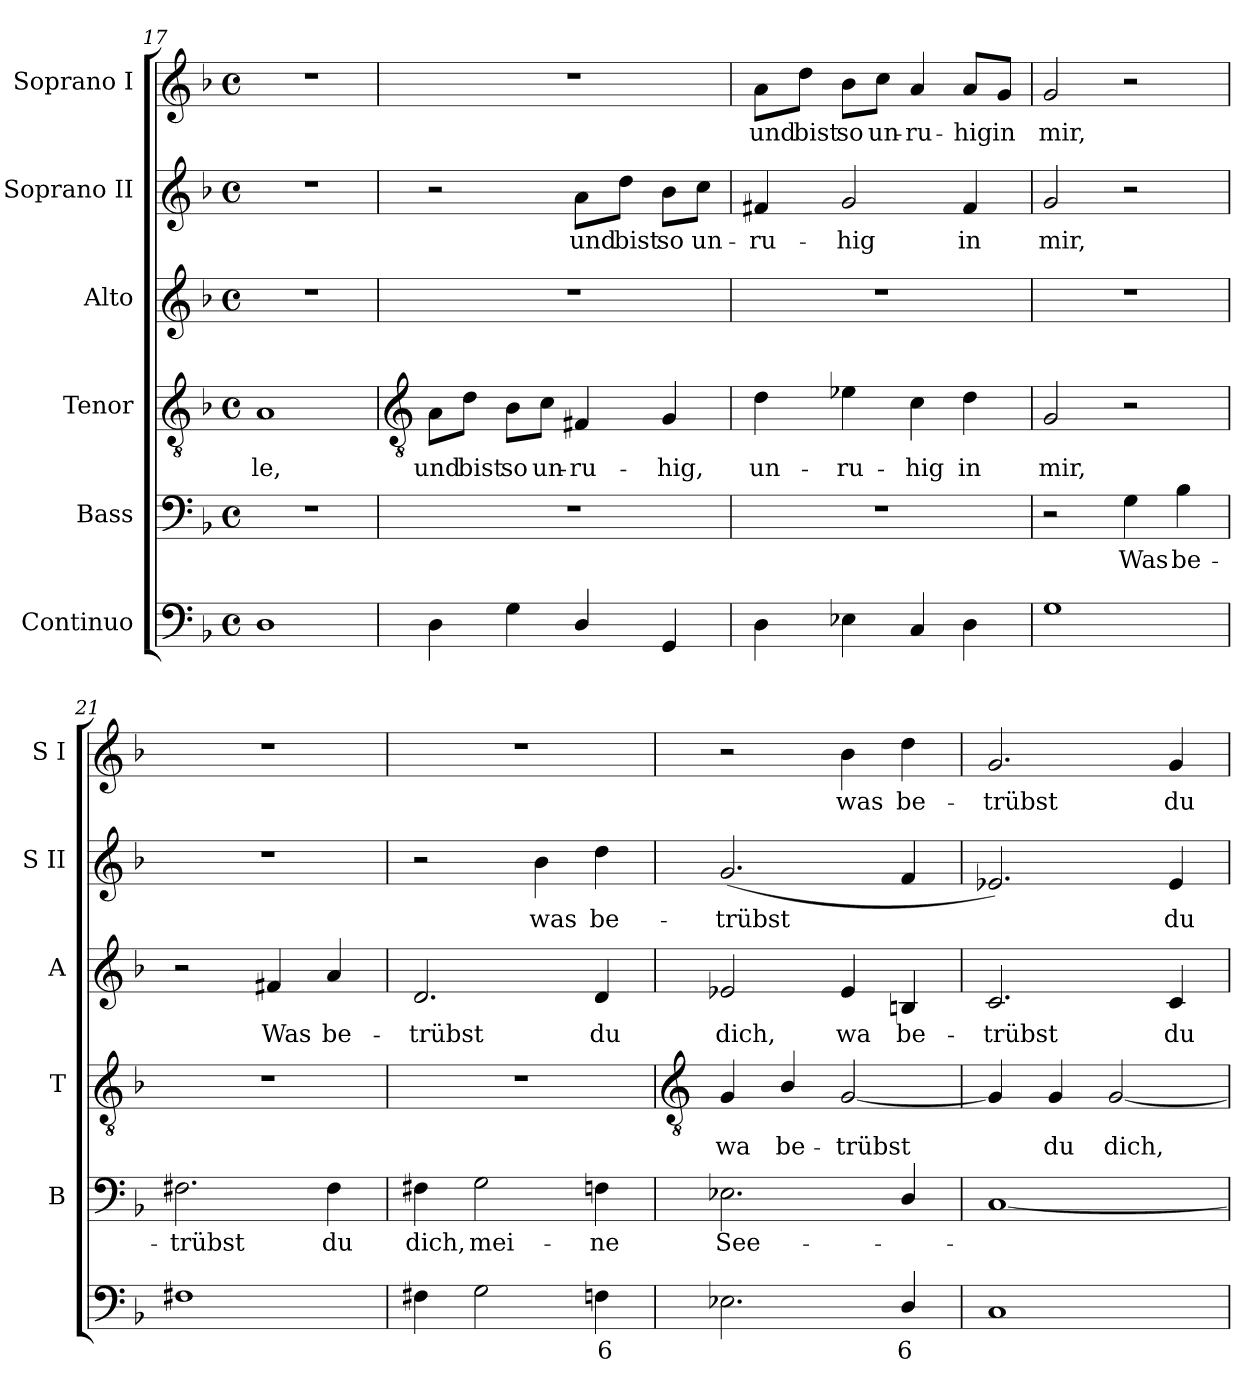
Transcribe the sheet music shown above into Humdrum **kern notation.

**kern	**text	**kern	**text	**kern	**text	**kern	**text	**kern	**text	**kern	**text
*part6	*part6	*part5	*part5	*part4	*part4	*part3	*part3	*part2	*part2	*part1	*part1
*staff6	*staff6	*staff5	*staff5	*staff4	*staff4	*staff3	*staff3	*staff2	*staff2	*staff1	*staff1
*I"Continuo	*	*I"Bass	*	*I"Tenor	*	*I"Alto	*	*I"Soprano II	*	*I"Soprano I	*
*	*	*I'B	*	*I'T	*	*I'A	*	*I'S II	*	*I'S I	*
*clefF4	*	*clefF4	*	*clefGv2	*	*clefG2	*	*clefG2	*	*clefG2	*
*k[b-]	*	*k[b-]	*	*k[b-]	*	*k[b-]	*	*k[b-]	*	*k[b-]	*
*F:	*	*F:	*	*F:	*	*F:	*	*F:	*	*F:	*
*M4/4	*	*M4/4	*	*M4/4	*	*M4/4	*	*M4/4	*	*M4/4	*
*met(c)	*	*met(c)	*	*met(c)	*	*met(c)	*	*met(c)	*	*met(c)	*
=17	=17	=17	=17	=17	=17	=17	=17	=17	=17	=17	=17
!	!	!	!	!	!LO:LY:b	!	!	!	!	!	!
1D	.	1r	.	1A	-le,	1r	.	1r	.	1r	.
!!LO:LB:g=z
=18	=18	=18	=18	=18	=18	=18	=18	=18	=18	=18	=18
*	*	*	*	*clefGv2	*	*	*	*	*	*	*
!	!	!	!	!	!LO:LY:b	!	!	!	!	!	!
4D	.	1r	.	8A\L	und	1r	.	2r	.	1r	.
!	!	!	!	!	!LO:LY:b	!	!	!	!	!	!
.	.	.	.	8d\J	bist	.	.	.	.	.	.
!	!	!	!	!	!LO:LY:b	!	!	!	!	!	!
4G	.	.	.	8B-\L	so	.	.	.	.	.	.
!	!	!	!	!	!LO:LY:b	!	!	!	!	!	!
.	.	.	.	8c\J	un-	.	.	.	.	.	.
!	!	!	!	!	!LO:LY:b	!	!	!	!LO:LY:b	!	!
4D/	.	.	.	4F#X	-ru-	.	.	8a\L	und	.	.
!	!	!	!	!	!	!	!	!	!LO:LY:b	!	!
.	.	.	.	.	.	.	.	8dd\J	bist	.	.
!	!	!	!	!	!LO:LY:b	!	!	!	!LO:LY:b	!	!
4GG	.	.	.	4G	-hig,	.	.	8b-\L	so	.	.
!	!	!	!	!	!	!	!	!	!LO:LY:b	!	!
.	.	.	.	.	.	.	.	8cc\J	un-	.	.
=19	=19	=19	=19	=19	=19	=19	=19	=19	=19	=19	=19
!	!	!	!	!	!LO:LY:b	!	!	!	!LO:LY:b	!	!LO:LY:b
4D	.	1r	.	4d	un-	1r	.	4f#X	-ru-	8a\L	und
!	!	!	!	!	!	!	!	!	!	!	!LO:LY:b
.	.	.	.	.	.	.	.	.	.	8dd\J	bist
!	!	!	!	!	!LO:LY:b	!	!	!	!LO:LY:b	!	!LO:LY:b
4E-X	.	.	.	4e-X	-ru-	.	.	2g	-hig	8b-\L	so
!	!	!	!	!	!	!	!	!	!	!	!LO:LY:b
.	.	.	.	.	.	.	.	.	.	8cc\J	un-
!	!	!	!	!	!LO:LY:b	!	!	!	!	!	!LO:LY:b
4C	.	.	.	4c	-hig	.	.	.	.	4a	-ru-
!	!	!	!	!	!LO:LY:b	!	!	!	!LO:LY:b	!	!LO:LY:b
4D	.	.	.	4d	in	.	.	4f#	in	8a/L	-hig
!	!	!	!	!	!	!	!	!	!	!	!LO:LY:b
.	.	.	.	.	.	.	.	.	.	8g/J	in
=20	=20	=20	=20	=20	=20	=20	=20	=20	=20	=20	=20
!	!	!	!	!	!LO:LY:b	!	!	!	!LO:LY:b	!	!LO:LY:b
1G	.	2r	.	2G	mir,	1r	.	2g	mir,	2g	mir,
!	!	!	!LO:LY:b	!	!	!	!	!	!	!	!
.	.	4G	Was	2r	.	.	.	2r	.	2r	.
!	!	!	!LO:LY:b	!	!	!	!	!	!	!	!
.	.	4B-	be-	.	.	.	.	.	.	.	.
=21	=21	=21	=21	=21	=21	=21	=21	=21	=21	=21	=21
!	!	!	!LO:LY:b	!	!	!	!	!	!	!	!
1F#X	.	2.F#X	-trübst	1r	.	2r	.	1r	.	1r	.
!	!	!	!	!	!	!	!LO:LY:b	!	!	!	!
.	.	.	.	.	.	4f#X	Was	.	.	.	.
!	!	!	!LO:LY:b	!	!	!	!LO:LY:b	!	!	!	!
.	.	4F#	du	.	.	4a	be-	.	.	.	.
=22	=22	=22	=22	=22	=22	=22	=22	=22	=22	=22	=22
!	!	!	!LO:LY:b	!	!	!	!LO:LY:b	!	!	!	!
4F#X	.	4F#X	dich,	1r	.	2.d	-trübst	2r	.	1r	.
!	!	!	!LO:LY:b	!	!	!	!	!	!	!	!
2G	.	2G	mei-	.	.	.	.	.	.	.	.
!	!	!	!	!	!	!	!	!	!LO:LY:b	!	!
.	.	.	.	.	.	.	.	4b-	was	.	.
!	!LO:LY:b	!	!LO:LY:b	!	!	!	!LO:LY:b	!	!LO:LY:b	!	!
4Fn	6	4Fn	-ne	.	.	4d	du	4dd	be-	.	.
!!LO:LB:g=z
=23	=23	=23	=23	=23	=23	=23	=23	=23	=23	=23	=23
*	*	*	*	*clefGv2	*	*	*	*	*	*	*
!	!	!	!LO:LY:b	!	!LO:LY:b	!	!LO:LY:b	!	!LO:LY:b	!	!
2.E-X	.	2.E-X	See-	4G	wa	2e-X	dich,	(<2.g	-trübst	2r	.
!	!	!	!	!	!LO:LY:b	!	!	!	!	!	!
.	.	.	.	4B-/	be-	.	.	.	.	.	.
!	!	!	!	!	!LO:LY:b	!	!LO:LY:b	!	!	!	!LO:LY:b
.	.	.	.	[2G	-trübst	4e-	wa	.	.	4b-	was
!	!LO:LY:b	!	!	!	!	!	!LO:LY:b	!	!	!	!LO:LY:b
4D/	6	4D/	.	.	.	4Bn	be-	4f	.	4dd	be-
=24	=24	=24	=24	=24	=24	=24	=24	=24	=24	=24	=24
!	!	!	!	!	!	!	!LO:LY:b	!	!	!	!LO:LY:b
1C	.	[1C	.	4G]	.	2.c	-trübst	2.e-X)	.	2.g	-trübst
!	!	!	!	!	!LO:LY:b	!	!	!	!	!	!
.	.	.	.	4G	du	.	.	.	.	.	.
!	!	!	!	!	!LO:LY:b	!	!	!	!	!	!
.	.	.	.	[2G	dich,	.	.	.	.	.	.
!	!	!	!	!	!	!	!LO:LY:b	!	!LO:LY:b	!	!LO:LY:b
.	.	.	.	.	.	4c	du	4e-	du	4g	du
=	=	=	=	=	=	=	=	=	=	=	=
*-	*-	*-	*-	*-	*-	*-	*-	*-	*-	*-	*-
